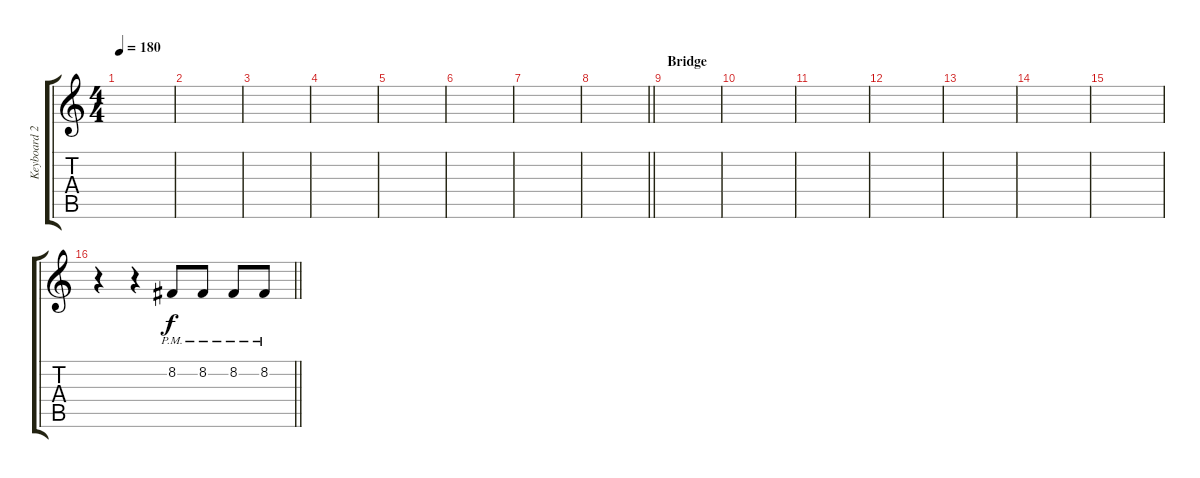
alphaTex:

\track ("Keyboard 2" "Keyboard 2") {instrument stringensemble1}
\staff {score tabs}
\tuning (Eb4 Bb3 Gb3 Db3 Ab2 Db2) {hide}
\ts (4 4)
\tempo 180
\clef g2
\ks c
|
|
|
|
|
|
|
\barLineRight lightlight
|
\section ("" "Bridge")
|
|
|
|
|
|
|
\barLineRight lightlight
r.4 r.4 8.2{pm}.8 8.2{pm}.8 8.2{pm}.8 8.2{pm}.8
